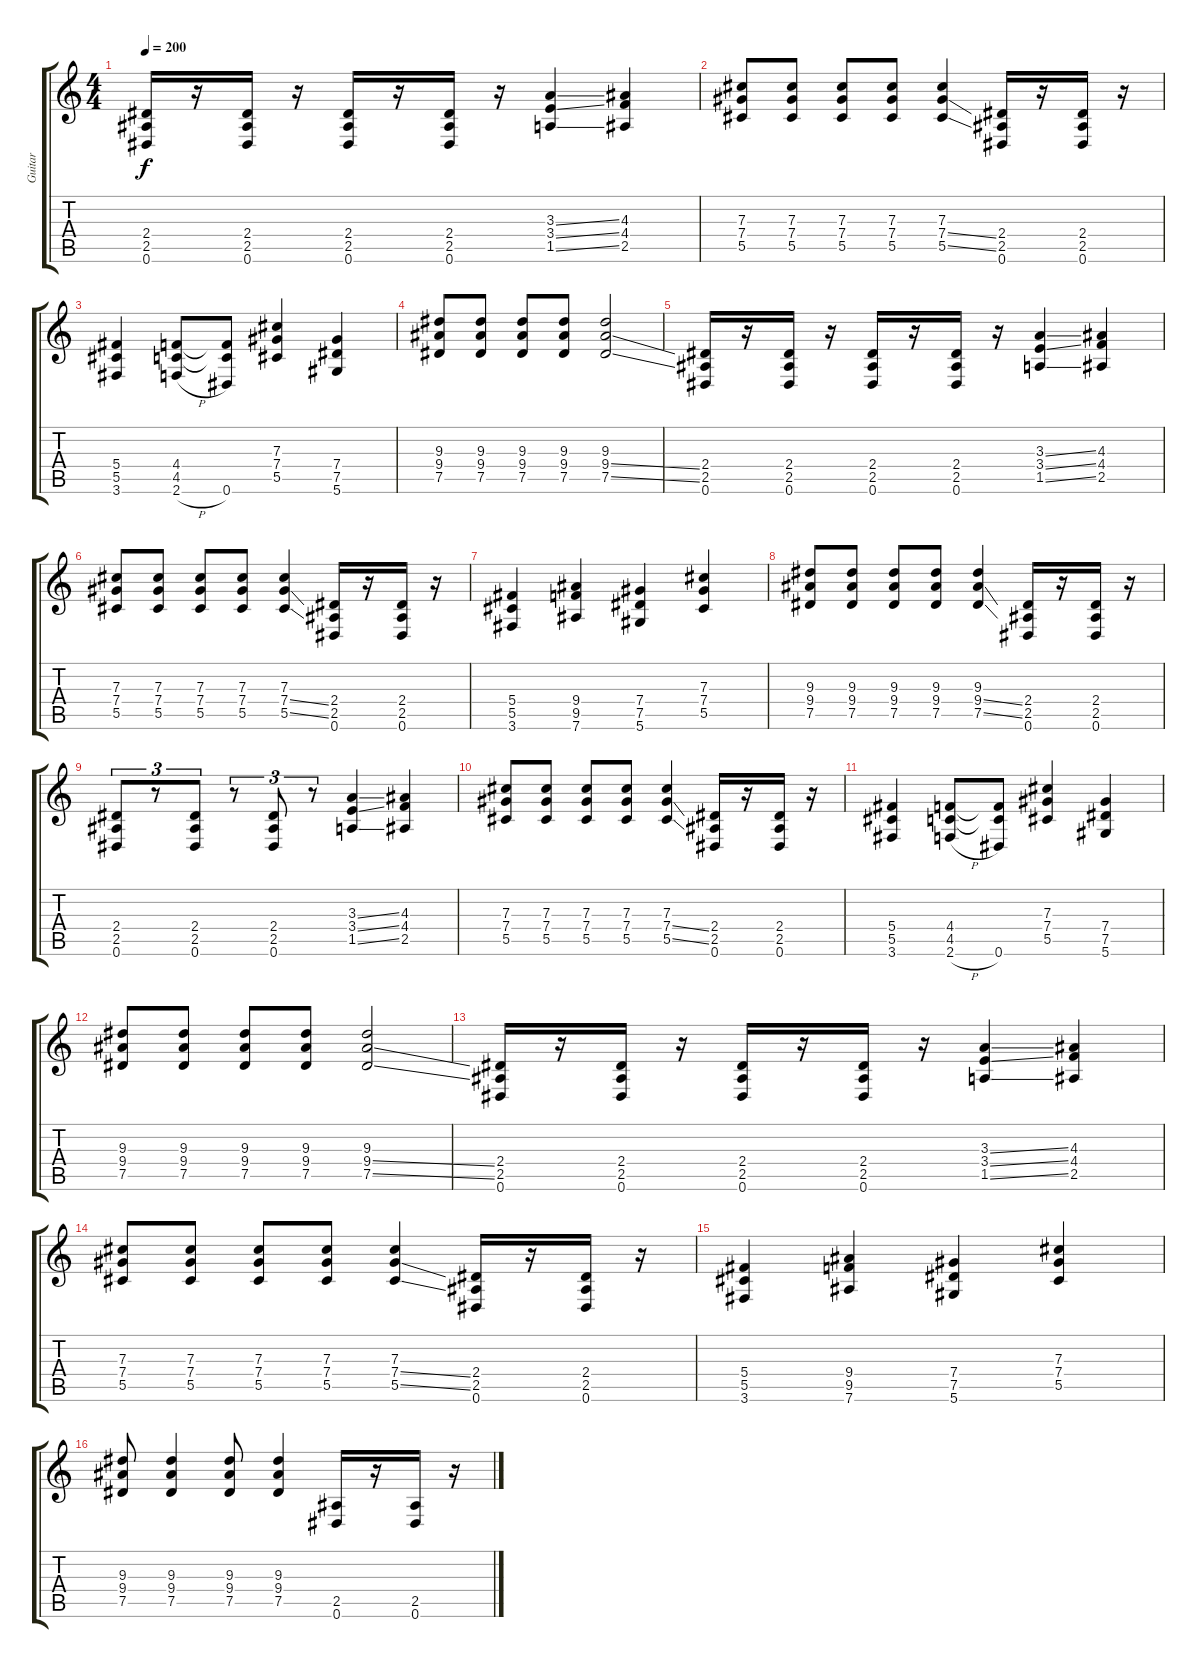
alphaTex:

\track ("Guitar" "Guitar") {instrument distortionguitar}
\staff {score tabs}
\tuning (Eb4 Bb3 Gb3 Db3 Ab2 Eb2) {hide}
\ts (4 4)
\tempo 200
\clef g2
\ks c
(2.4 2.5 0.6).16{dy f} r.16 (2.4 2.5 0.6).16 r.16 (2.4 2.5 0.6).16 r.16 (2.4 2.5 0.6).16 r.16 (3.3{ss} 3.4{ss} 1.5{ss}).4 (4.3 4.4 2.5).4 |
(7.3 7.4 5.5).8 (7.3 7.4 5.5).8 (7.3 7.4 5.5).8 (7.3 7.4 5.5).8 (7.3 7.4{ss} 5.5{ss}).4 (2.4 2.5 0.6).16 r.16 (2.4 2.5 0.6).16 r.16 |
(5.4 5.5 3.6).4 (4.4 4.5 2.6{h}).8 (4.4{t} 4.5{t} 0.6).8 (7.3 7.4 5.5).4 (7.4 7.5 5.6).4 |
(9.3 9.4 7.5).8 (9.3 9.4 7.5).8 (9.3 9.4 7.5).8 (9.3 9.4 7.5).8 (9.3 9.4{ss} 7.5{ss}).2 |
(2.4 2.5 0.6).16 r.16 (2.4 2.5 0.6).16 r.16 (2.4 2.5 0.6).16 r.16 (2.4 2.5 0.6).16 r.16 (3.3{ss} 3.4{ss} 1.5{ss}).4 (4.3 4.4 2.5).4 |
(7.3 7.4 5.5).8 (7.3 7.4 5.5).8 (7.3 7.4 5.5).8 (7.3 7.4 5.5).8 (7.3 7.4{ss} 5.5{ss}).4 (2.4 2.5 0.6).16 r.16 (2.4 2.5 0.6).16 r.16 |
(5.4 5.5 3.6).4 (9.4 9.5 7.6).4 (7.4 7.5 5.6).4 (7.3 7.4 5.5).4 |
(9.3 9.4 7.5).8 (9.3 9.4 7.5).8 (9.3 9.4 7.5).8 (9.3 9.4 7.5).8 (9.3 9.4{ss} 7.5{ss}).4 (2.4 2.5 0.6).16 r.16 (2.4 2.5 0.6).16 r.16 |
(2.4 2.5 0.6).8{tu (3 2)} r.8{tu (3 2)} (2.4 2.5 0.6).8{tu (3 2)} r.8{tu (3 2)} (2.4 2.5 0.6).8{tu (3 2)} r.8{tu (3 2)} (3.3{ss} 3.4{ss} 1.5{ss}).4 (4.3 4.4 2.5).4 |
(7.3 7.4 5.5).8 (7.3 7.4 5.5).8 (7.3 7.4 5.5).8 (7.3 7.4 5.5).8 (7.3 7.4{ss} 5.5{ss}).4 (2.4 2.5 0.6).16 r.16 (2.4 2.5 0.6).16 r.16 |
(5.4 5.5 3.6).4 (4.4 4.5 2.6{h}).8 (4.4{t} 4.5{t} 0.6).8 (7.3 7.4 5.5).4 (7.4 7.5 5.6).4 |
(9.3 9.4 7.5).8 (9.3 9.4 7.5).8 (9.3 9.4 7.5).8 (9.3 9.4 7.5).8 (9.3 9.4{ss} 7.5{ss}).2 |
(2.4 2.5 0.6).16 r.16 (2.4 2.5 0.6).16 r.16 (2.4 2.5 0.6).16 r.16 (2.4 2.5 0.6).16 r.16 (3.3{ss} 3.4{ss} 1.5{ss}).4 (4.3 4.4 2.5).4 |
(7.3 7.4 5.5).8 (7.3 7.4 5.5).8 (7.3 7.4 5.5).8 (7.3 7.4 5.5).8 (7.3 7.4{ss} 5.5{ss}).4 (2.4 2.5 0.6).16 r.16 (2.4 2.5 0.6).16 r.16 |
(5.4 5.5 3.6).4 (9.4 9.5 7.6).4 (7.4 7.5 5.6).4 (7.3 7.4 5.5).4 |
(9.3 9.4 7.5).8 (9.3 9.4 7.5).4 (9.3 9.4 7.5).8 (9.3 9.4 7.5).4 (2.5 0.6).16 r.16 (2.5 0.6).16 r.16
